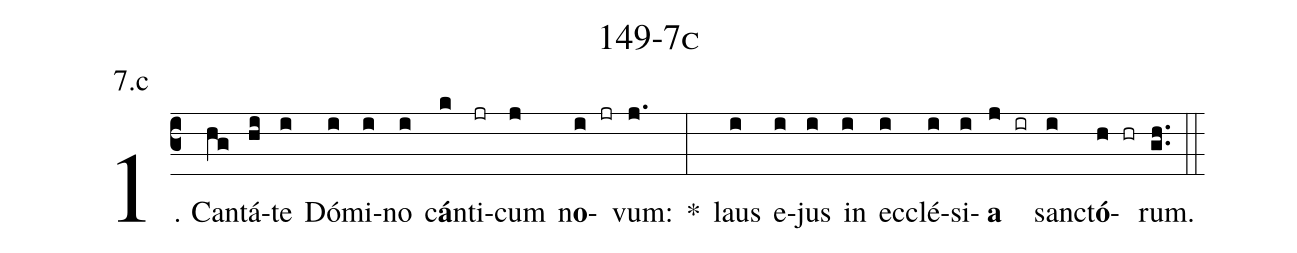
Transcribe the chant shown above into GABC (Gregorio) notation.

name: 149-7c;
annotation: 7.c;
%%
(c3)1. Can(hg)tá(hi)te(i) Dó(i)mi(i)no(i) c<b>á</b>n(k)ti(jr)cum(j) n<b>o</b>(i jr)vum:(j.) *(:) laus(i) e(i)jus(i) in(i) ec(i)clé(i)si(i)<b>a</b>(j ir) sanc(i)t<b>ó</b>(h hr)rum.(gh..) (::)
